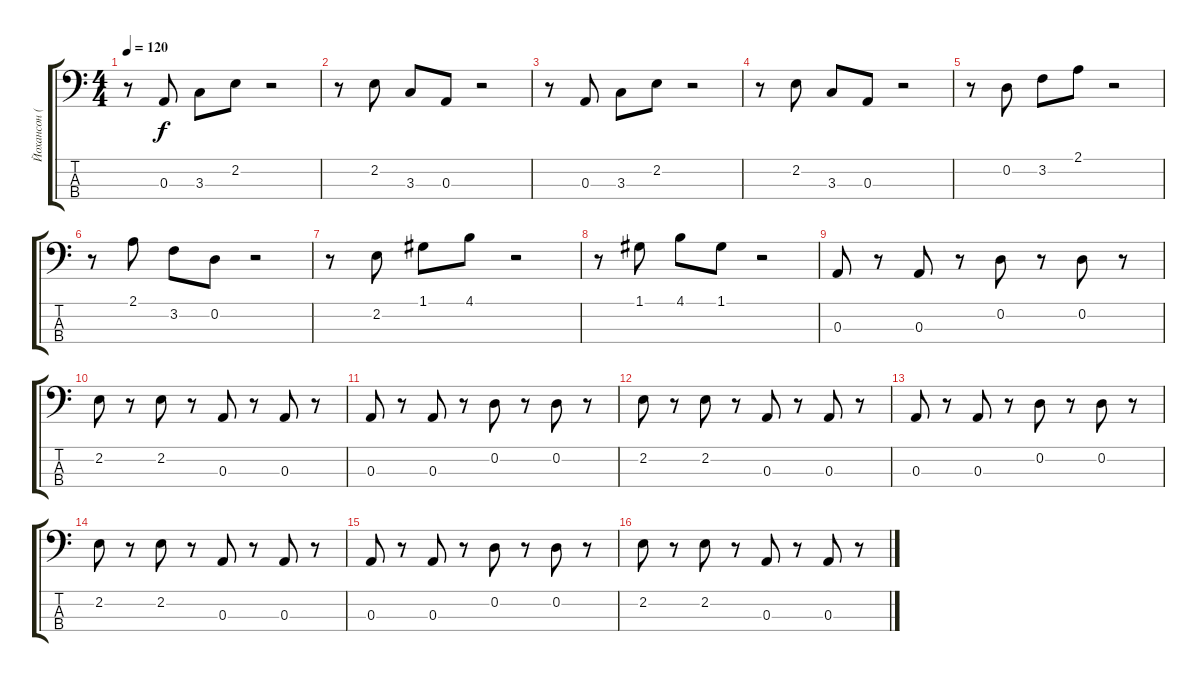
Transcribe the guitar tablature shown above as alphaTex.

\track ("Йохансон (\"Чувиха\")" "Йохансон (") {instrument electricbasspick}
\staff {score tabs}
\tuning (G2 D2 A1 E1) {hide}
\ts (4 4)
\tempo 120
\clef f4
\ks c
r.8{dy f} 0.3.8 3.3.8 2.2.8 r.2 |
r.8 2.2.8 3.3.8 0.3.8 r.2 |
r.8 0.3.8 3.3.8 2.2.8 r.2 |
r.8 2.2.8 3.3.8 0.3.8 r.2 |
r.8 0.2.8 3.2.8 2.1.8 r.2 |
r.8 2.1.8 3.2.8 0.2.8 r.2 |
r.8 2.2.8 1.1.8 4.1.8 r.2 |
r.8 1.1.8 4.1.8 1.1.8 r.2 |
0.3.8 r.8 0.3.8 r.8 0.2.8 r.8 0.2.8 r.8 |
2.2.8 r.8 2.2.8 r.8 0.3.8 r.8 0.3.8 r.8 |
0.3.8 r.8 0.3.8 r.8 0.2.8 r.8 0.2.8 r.8 |
2.2.8 r.8 2.2.8 r.8 0.3.8 r.8 0.3.8 r.8 |
0.3.8 r.8 0.3.8 r.8 0.2.8 r.8 0.2.8 r.8 |
2.2.8 r.8 2.2.8 r.8 0.3.8 r.8 0.3.8 r.8 |
0.3.8 r.8 0.3.8 r.8 0.2.8 r.8 0.2.8 r.8 |
2.2.8 r.8 2.2.8 r.8 0.3.8 r.8 0.3.8 r.8
